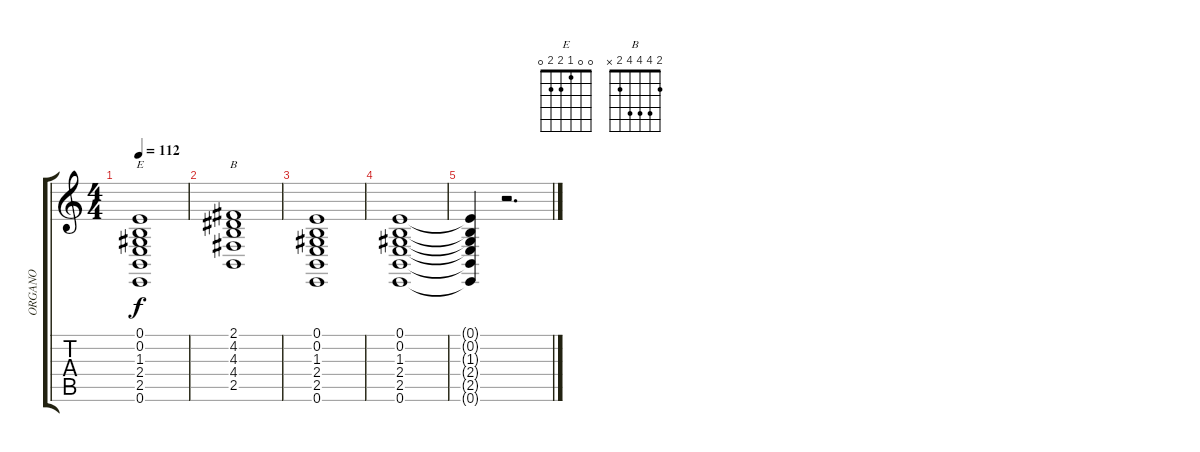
\track ("ORGANO" "ORGANO") {instrument rockorgan}
\staff {score tabs}
\tuning (E4 B3 G3 D3 A2 E2) {hide}
\chord ("E" 0 0 1 2 2 0)
\chord ("B" 2 4 4 4 2 x)
\ts (4 4)
\tempo 112
\clef g2
\ks c
(0.1 0.2 1.3 2.4 2.5 0.6).1{ch "E" dy f instrument rockorgan} |
(2.1 4.2 4.3 4.4 2.5).1{ch "B"} |
(0.1 0.2 1.3 2.4 2.5 0.6).1 |
(0.1 0.2 1.3 2.4 2.5 0.6).1 |
(0.1{t} 0.2{t} 1.3{t} 2.4{t} 2.5{t} 0.6{t}).4 r.2{d}
